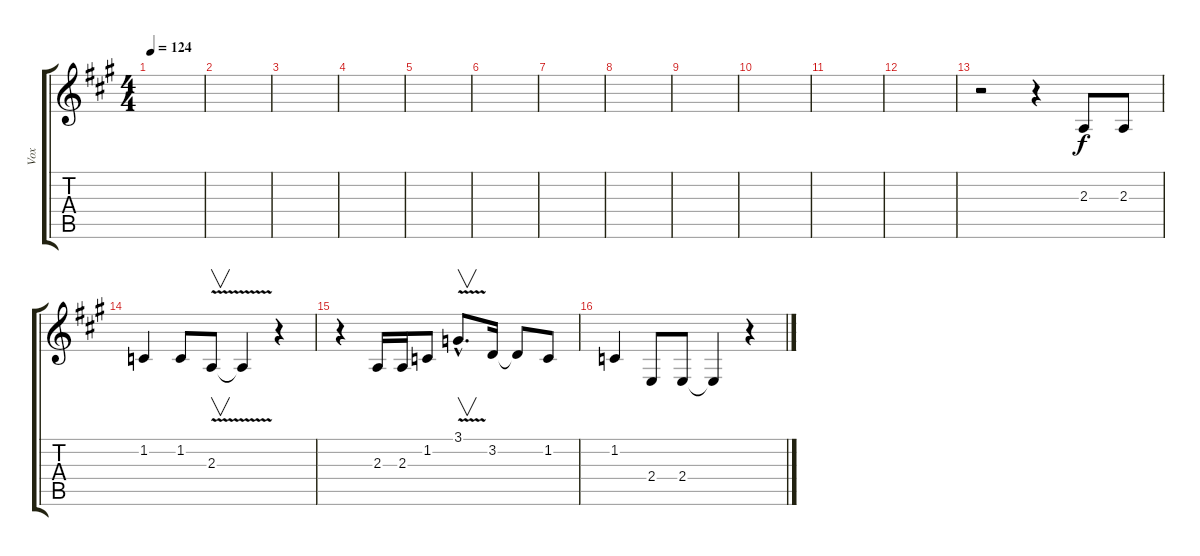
\track ("Vox" "Vox") {instrument trumpet}
\staff {score tabs}
\tuning (E4 B3 G3 D3 A2 E2) {hide}
\ts (4 4)
\tempo 124
\clef g2
\ks a
|
|
|
|
|
|
|
|
|
|
|
|
r.2 r.4 2.3.8 2.3.8 |
1.2.4 1.2.8 2.3{v}.8{v} 2.3{t}.4 r.4 |
r.4 2.3.16 2.3.16 1.2.8 3.1{v hac}.8{v d} 3.2.16 3.2{t}.8 1.2.8 |
1.2.4 2.4.8 2.4.8 2.4{t}.4 r.4
